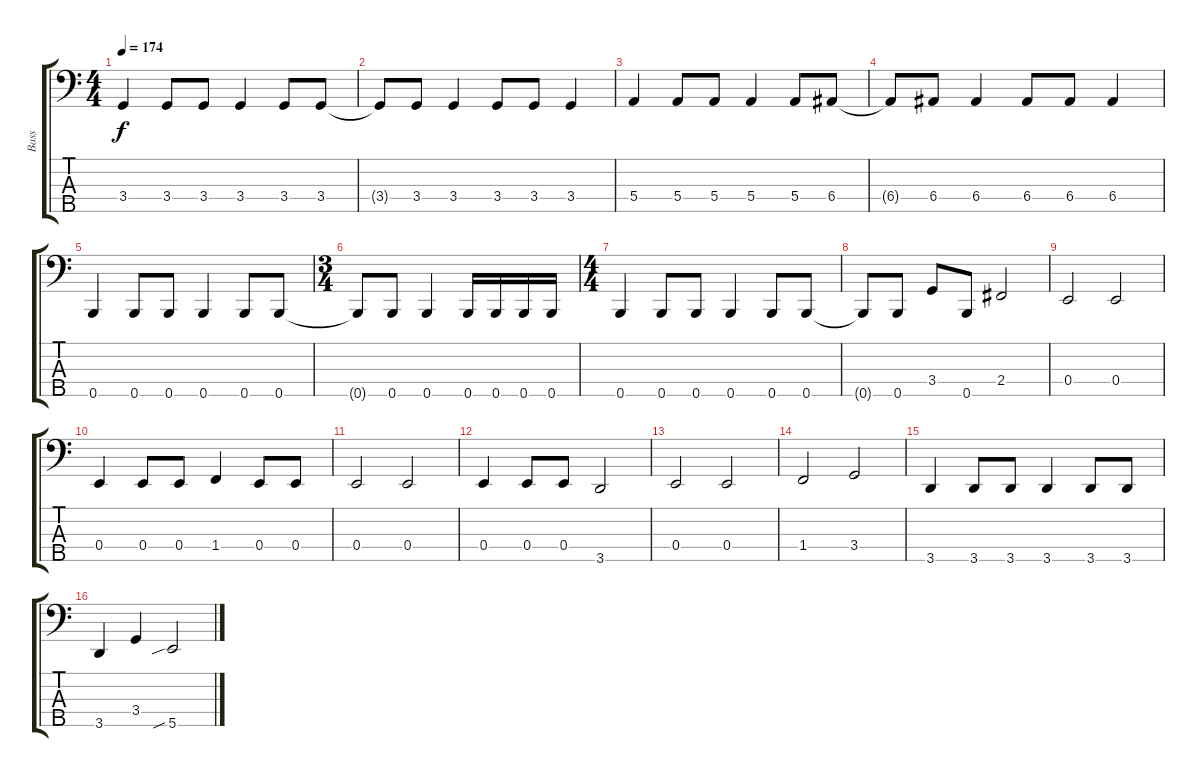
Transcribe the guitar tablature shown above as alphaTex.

\track ("Bass" "Bass") {instrument electricbassfinger}
\staff {score tabs}
\tuning (G2 D2 A1 E1 B0) {hide}
\ts (4 4)
\tempo 174
\clef f4
\ks c
3.4.4{dy f} 3.4.8 3.4.8 3.4.4 3.4.8 3.4.8 |
3.4{t}.8 3.4.8 3.4.4 3.4.8 3.4.8 3.4.4 |
5.4.4 5.4.8 5.4.8 5.4.4 5.4.8 6.4.8 |
6.4{t}.8 6.4.8 6.4.4 6.4.8 6.4.8 6.4.4 |
0.5.4 0.5.8 0.5.8 0.5.4 0.5.8 0.5.8 |
\ts (3 4)
0.5{t}.8 0.5.8 0.5.4 0.5.16 0.5.16 0.5.16 0.5.16 |
\ts (4 4)
0.5.4 0.5.8 0.5.8 0.5.4 0.5.8 0.5.8 |
0.5{t}.8 0.5.8 3.4.8 0.5.8 2.4.2 |
0.4.2 0.4.2 |
0.4.4 0.4.8 0.4.8 1.4.4 0.4.8 0.4.8 |
0.4.2 0.4.2 |
0.4.4 0.4.8 0.4.8 3.5.2 |
0.4.2 0.4.2 |
1.4.2 3.4.2 |
3.5.4 3.5.8 3.5.8 3.5.4 3.5.8 3.5.8 |
3.5.4 3.4.4 5.5{sib}.2
